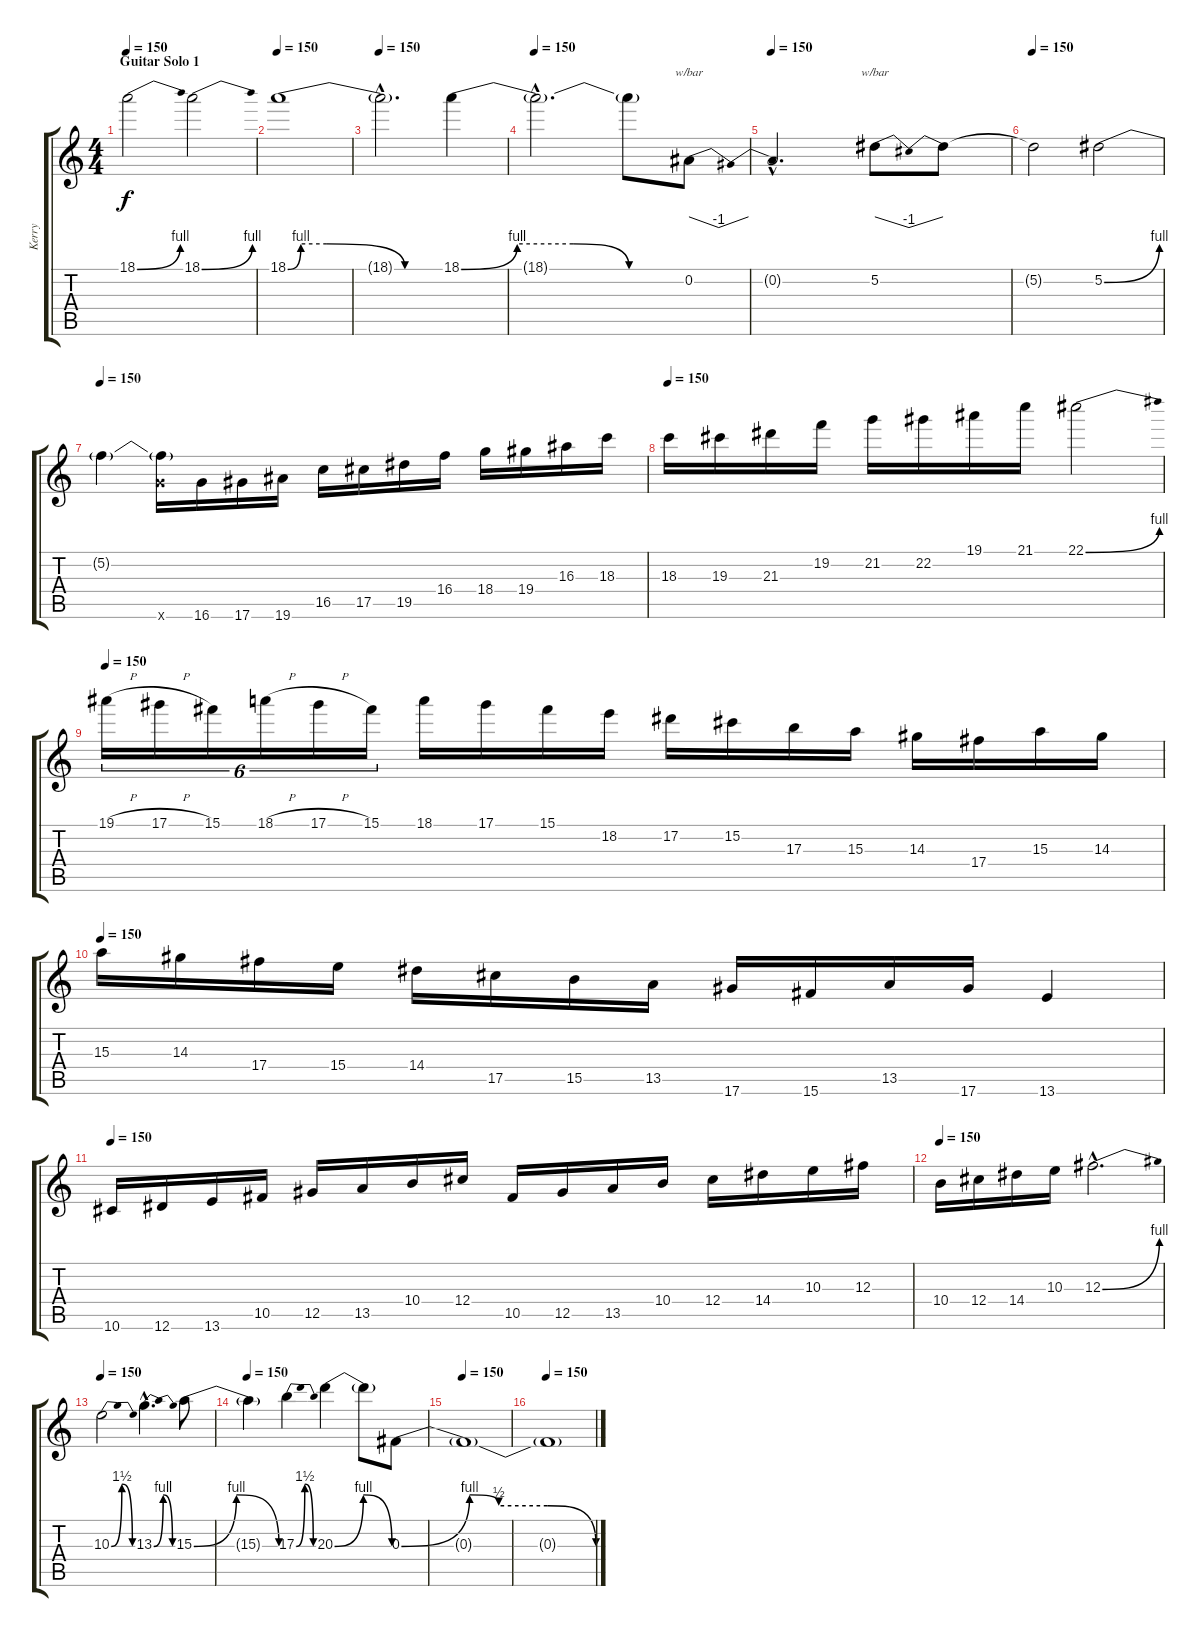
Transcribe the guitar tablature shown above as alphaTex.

\track ("Kerry" "Kerry") {instrument distortionguitar}
\staff {score tabs}
\tuning (Eb4 Bb3 Gb3 Db3 Ab2 Eb2) {hide}
\ts (4 4)
\section ("" "Guitar Solo 1")
\tempo 150
\clef g2
\ks c
18.1{be (bend 0 0 60 4)}.2{dy f} 18.1{be (bend 0 0 60 4)}.2 |
\tempo 150
18.1{be (custom 0 0 5 4 15 4 45 0 60 0)}.1 |
\tempo 150
18.1{hac t}.2{d} 18.1{be (custom 0 0 15 4 30 4 45 0 60 0)}.4 |
\tempo 150
18.1{hac t}.2{d} 18.1{t}.8 0.2.8{tbe (dip default 0 0 30 -4 60 0)} |
\tempo 150
0.2{hac t}.2{d} 5.2.8{tbe (dip default 0 0 30 -4 60 0)} 5.2{t}.8 |
\tempo 150
5.2{t}.2 5.2{be (bend 0 0 60 4)}.2 |
\tempo 150
5.2{t}.4 (5.2{t} 16.6{x}).16 16.6.16 17.6.16 19.6.16 16.5.16 17.5.16 19.5.16 16.4.16 18.4.16 19.4.16 16.3.16 18.3.16 |
\tempo 150
18.3.16 19.3.16 21.3.16 19.2.16 21.2.16 22.2.16 19.1.16 21.1.16 22.1{be (bend 0 0 60 4)}.2 |
\tempo 150
19.1{h}.16{tu (6 4)} 17.1{h}.16{tu (6 4)} 15.1.16{tu (6 4)} 18.1{h}.16{tu (6 4)} 17.1{h}.16{tu (6 4)} 15.1.16{tu (6 4)} 18.1.16 17.1.16 15.1.16 18.2.16 17.2.16 15.2.16 17.3.16 15.3.16 14.3.16 17.4.16 15.3.16 14.3.16 |
\tempo 150
15.3.16 14.3.16 17.4.16 15.4.16 14.4.16 17.5.16 15.5.16 13.5.16 17.6.16 15.6.16 13.5.16 17.6.16 13.6.4 |
\tempo 150
10.6.16 12.6.16 13.6.16 10.5.16 12.5.16 13.5.16 10.4.16 12.4.16 10.5.16 12.5.16 13.5.16 10.4.16 12.4.16 14.4.16 10.3.16 12.3.16 |
\tempo 150
10.4.16 12.4.16 14.4.16 10.3.16 12.3{be (bend 0 0 60 4) hac}.2{d} |
\tempo 150
10.3{be (bendrelease 0 0 30 6 30 6 60 0)}.2 13.3{be (bendrelease 0 0 30 4 30 4 60 0) hac}.4{d} 15.3{be (bendrelease 0 0 30 4 30 4 60 0)}.8 |
\tempo 150
15.3{t}.4 17.3{be (bendrelease 0 0 30 6 30 6 60 0)}.4 20.3{be (bendrelease 0 0 30 4 30 4 60 0)}.4 20.3{t}.8 0.3{be (custom 0 0 21 4 30 2 45 2 60 0)}.8 |
\tempo 150
0.3{t}.1 |
\tempo 150
0.3{t}.1
